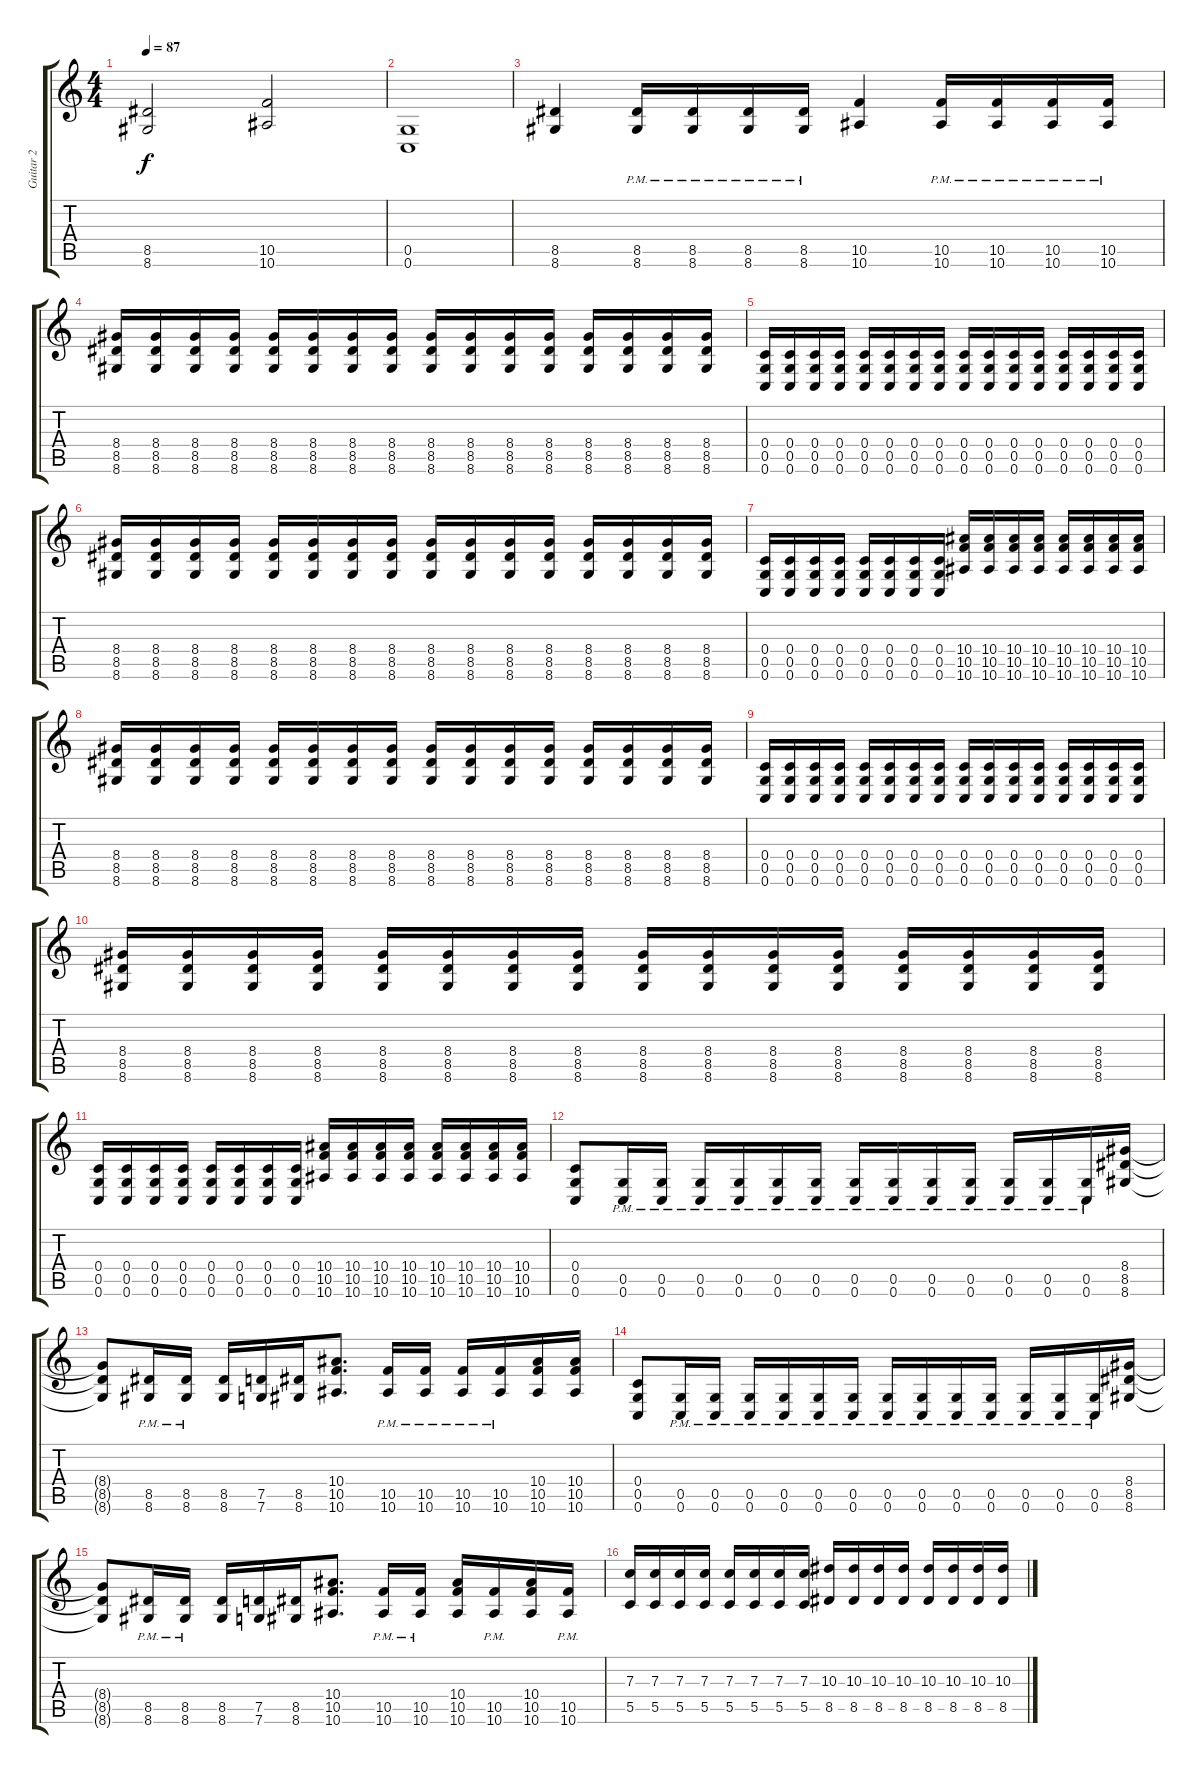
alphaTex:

\track ("Guitar 2" "Guitar 2") {instrument distortionguitar}
\staff {score tabs}
\tuning (D4 A3 F3 C3 G2 C2) {hide}
\ts (4 4)
\tempo 87
\clef g2
\ks c
(8.5 8.6).2{dy f} (10.5 10.6).2 |
(0.5 0.6).1 |
(8.5 8.6).4 (8.5{pm} 8.6{pm}).16 (8.5{pm} 8.6{pm}).16 (8.5{pm} 8.6{pm}).16 (8.5{pm} 8.6{pm}).16 (10.5 10.6).4 (10.5{pm} 10.6{pm}).16 (10.5{pm} 10.6{pm}).16 (10.5{pm} 10.6{pm}).16 (10.5{pm} 10.6{pm}).16 |
(8.4 8.5 8.6).16 (8.4 8.5 8.6).16 (8.4 8.5 8.6).16 (8.4 8.5 8.6).16 (8.4 8.5 8.6).16 (8.4 8.5 8.6).16 (8.4 8.5 8.6).16 (8.4 8.5 8.6).16 (8.4 8.5 8.6).16 (8.4 8.5 8.6).16 (8.4 8.5 8.6).16 (8.4 8.5 8.6).16 (8.4 8.5 8.6).16 (8.4 8.5 8.6).16 (8.4 8.5 8.6).16 (8.4 8.5 8.6).16 |
(0.4 0.5 0.6).16 (0.4 0.5 0.6).16 (0.4 0.5 0.6).16 (0.4 0.5 0.6).16 (0.4 0.5 0.6).16 (0.4 0.5 0.6).16 (0.4 0.5 0.6).16 (0.4 0.5 0.6).16 (0.4 0.5 0.6).16 (0.4 0.5 0.6).16 (0.4 0.5 0.6).16 (0.4 0.5 0.6).16 (0.4 0.5 0.6).16 (0.4 0.5 0.6).16 (0.4 0.5 0.6).16 (0.4 0.5 0.6).16 |
(8.4 8.5 8.6).16 (8.4 8.5 8.6).16 (8.4 8.5 8.6).16 (8.4 8.5 8.6).16 (8.4 8.5 8.6).16 (8.4 8.5 8.6).16 (8.4 8.5 8.6).16 (8.4 8.5 8.6).16 (8.4 8.5 8.6).16 (8.4 8.5 8.6).16 (8.4 8.5 8.6).16 (8.4 8.5 8.6).16 (8.4 8.5 8.6).16 (8.4 8.5 8.6).16 (8.4 8.5 8.6).16 (8.4 8.5 8.6).16 |
(0.4 0.5 0.6).16 (0.4 0.5 0.6).16 (0.4 0.5 0.6).16 (0.4 0.5 0.6).16 (0.4 0.5 0.6).16 (0.4 0.5 0.6).16 (0.4 0.5 0.6).16 (0.4 0.5 0.6).16 (10.4 10.5 10.6).16 (10.4 10.5 10.6).16 (10.4 10.5 10.6).16 (10.4 10.5 10.6).16 (10.4 10.5 10.6).16 (10.4 10.5 10.6).16 (10.4 10.5 10.6).16 (10.4 10.5 10.6).16 |
(8.4 8.5 8.6).16 (8.4 8.5 8.6).16 (8.4 8.5 8.6).16 (8.4 8.5 8.6).16 (8.4 8.5 8.6).16 (8.4 8.5 8.6).16 (8.4 8.5 8.6).16 (8.4 8.5 8.6).16 (8.4 8.5 8.6).16 (8.4 8.5 8.6).16 (8.4 8.5 8.6).16 (8.4 8.5 8.6).16 (8.4 8.5 8.6).16 (8.4 8.5 8.6).16 (8.4 8.5 8.6).16 (8.4 8.5 8.6).16 |
(0.4 0.5 0.6).16 (0.4 0.5 0.6).16 (0.4 0.5 0.6).16 (0.4 0.5 0.6).16 (0.4 0.5 0.6).16 (0.4 0.5 0.6).16 (0.4 0.5 0.6).16 (0.4 0.5 0.6).16 (0.4 0.5 0.6).16 (0.4 0.5 0.6).16 (0.4 0.5 0.6).16 (0.4 0.5 0.6).16 (0.4 0.5 0.6).16 (0.4 0.5 0.6).16 (0.4 0.5 0.6).16 (0.4 0.5 0.6).16 |
(8.4 8.5 8.6).16 (8.4 8.5 8.6).16 (8.4 8.5 8.6).16 (8.4 8.5 8.6).16 (8.4 8.5 8.6).16 (8.4 8.5 8.6).16 (8.4 8.5 8.6).16 (8.4 8.5 8.6).16 (8.4 8.5 8.6).16 (8.4 8.5 8.6).16 (8.4 8.5 8.6).16 (8.4 8.5 8.6).16 (8.4 8.5 8.6).16 (8.4 8.5 8.6).16 (8.4 8.5 8.6).16 (8.4 8.5 8.6).16 |
(0.4 0.5 0.6).16 (0.4 0.5 0.6).16 (0.4 0.5 0.6).16 (0.4 0.5 0.6).16 (0.4 0.5 0.6).16 (0.4 0.5 0.6).16 (0.4 0.5 0.6).16 (0.4 0.5 0.6).16 (10.4 10.5 10.6).16 (10.4 10.5 10.6).16 (10.4 10.5 10.6).16 (10.4 10.5 10.6).16 (10.4 10.5 10.6).16 (10.4 10.5 10.6).16 (10.4 10.5 10.6).16 (10.4 10.5 10.6).16 |
(0.4 0.5 0.6).8 (0.5{pm} 0.6{pm}).16 (0.5{pm} 0.6{pm}).16 (0.5{pm} 0.6{pm}).16 (0.5{pm} 0.6{pm}).16 (0.5{pm} 0.6{pm}).16 (0.5{pm} 0.6{pm}).16 (0.5{pm} 0.6{pm}).16 (0.5{pm} 0.6{pm}).16 (0.5{pm} 0.6{pm}).16 (0.5{pm} 0.6{pm}).16 (0.5{pm} 0.6{pm}).16 (0.5{pm} 0.6{pm}).16 (0.5{pm} 0.6{pm}).16 (8.4 8.5 8.6).16 |
(8.4{t} 8.5{t} 8.6{t}).8 (8.5{pm} 8.6{pm}).16 (8.5{pm} 8.6{pm}).16 (8.5 8.6).16 (7.5 7.6).16 (8.5 8.6).16 (10.4 10.5 10.6).8{d} (10.5{pm} 10.6{pm}).16 (10.5{pm} 10.6{pm}).16 (10.5{pm} 10.6{pm}).16 (10.5{pm} 10.6{pm}).16 (10.4 10.5 10.6).16 (10.4 10.5 10.6).16 |
(0.4 0.5 0.6).8 (0.5{pm} 0.6{pm}).16 (0.5{pm} 0.6{pm}).16 (0.5{pm} 0.6{pm}).16 (0.5{pm} 0.6{pm}).16 (0.5{pm} 0.6{pm}).16 (0.5{pm} 0.6{pm}).16 (0.5{pm} 0.6{pm}).16 (0.5{pm} 0.6{pm}).16 (0.5{pm} 0.6{pm}).16 (0.5{pm} 0.6{pm}).16 (0.5{pm} 0.6{pm}).16 (0.5{pm} 0.6{pm}).16 (0.5{pm} 0.6{pm}).16 (8.4 8.5 8.6).16 |
(8.4{t} 8.5{t} 8.6{t}).8 (8.5{pm} 8.6{pm}).16 (8.5{pm} 8.6{pm}).16 (8.5 8.6).16 (7.5 7.6).16 (8.5 8.6).16 (10.4 10.5 10.6).8{d} (10.5{pm} 10.6{pm}).16 (10.5{pm} 10.6{pm}).16 (10.4 10.5 10.6).16 (10.5{pm} 10.6{pm}).16 (10.4 10.5 10.6).16 (10.5{pm} 10.6{pm}).16 |
(7.3 5.5).16 (7.3 5.5).16 (7.3 5.5).16 (7.3 5.5).16 (7.3 5.5).16 (7.3 5.5).16 (7.3 5.5).16 (7.3 5.5).16 (10.3 8.5).16 (10.3 8.5).16 (10.3 8.5).16 (10.3 8.5).16 (10.3 8.5).16 (10.3 8.5).16 (10.3 8.5).16 (10.3 8.5).16
